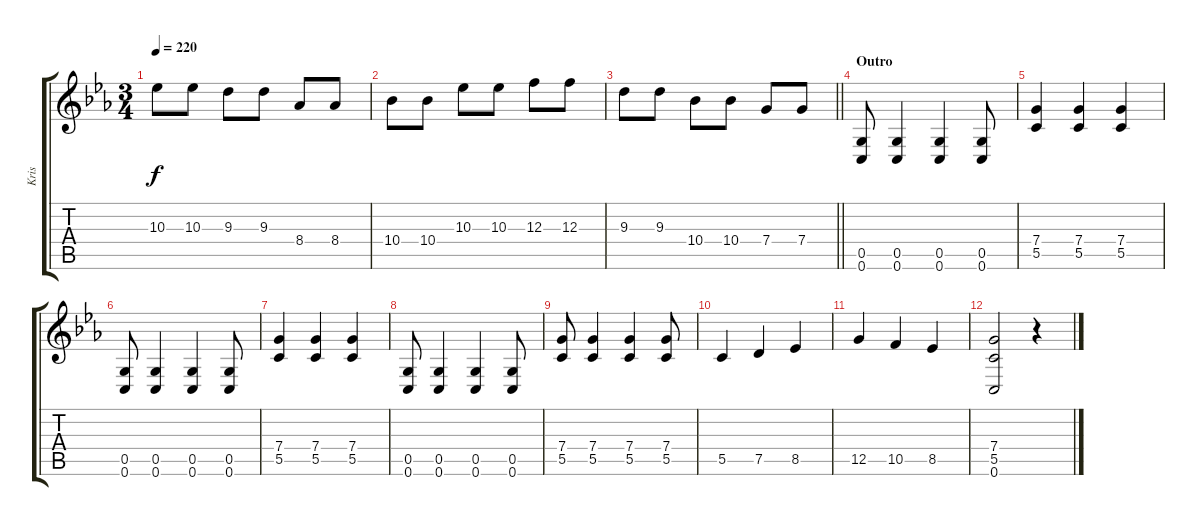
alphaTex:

\track ("Kris" "Kris") {instrument overdrivenguitar}
\staff {score tabs}
\tuning (D4 A3 F3 C3 G2 C2) {hide}
\ts (3 4)
\tempo 220
\clef g2
\ks cminor
10.3.8{dy f} 10.3.8 9.3.8 9.3.8 8.4.8 8.4.8 |
10.4.8 10.4.8 10.3.8 10.3.8 12.3.8 12.3.8 |
\barLineRight lightlight
9.3.8 9.3.8 10.4.8 10.4.8 7.4.8 7.4.8 |
\section ("" "Outro")
(0.5 0.6).8 (0.5 0.6).4 (0.5 0.6).4 (0.5 0.6).8 |
(7.4 5.5).4 (7.4 5.5).4 (7.4 5.5).4 |
(0.5 0.6).8 (0.5 0.6).4 (0.5 0.6).4 (0.5 0.6).8 |
(7.4 5.5).4 (7.4 5.5).4 (7.4 5.5).4 |
(0.5 0.6).8 (0.5 0.6).4 (0.5 0.6).4 (0.5 0.6).8 |
(7.4 5.5).8 (7.4 5.5).4 (7.4 5.5).4 (7.4 5.5).8 |
5.5.4 7.5.4 8.5.4 |
12.5.4 10.5.4 8.5.4 |
(7.4 5.5 0.6).2 r.4
